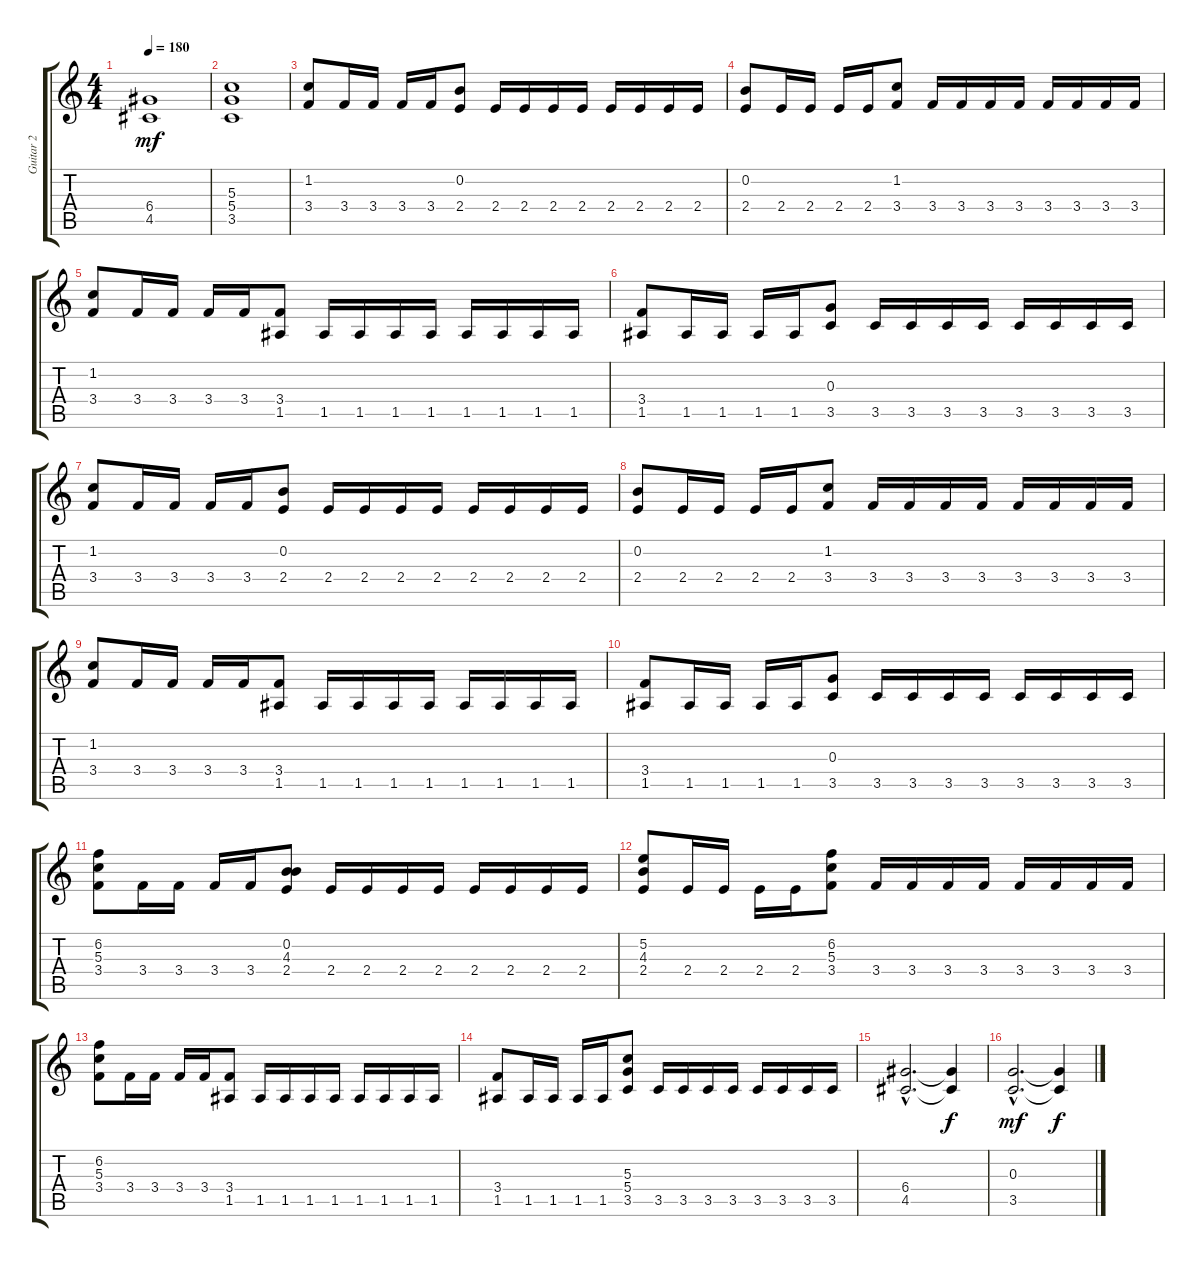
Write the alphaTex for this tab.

\track ("Guitar 2" "Guitar 2") {instrument distortionguitar}
\staff {score tabs}
\tuning (E4 B3 G3 D3 A2 E2) {hide}
\ts (4 4)
\tempo 180
\clef g2
\ks c
(6.4 4.5).1{dy mf} |
(5.3 5.4 3.5).1 |
(1.2 3.4).8 3.4.16 3.4.16 3.4.16 3.4.16 (0.2 2.4).8 2.4.16 2.4.16 2.4.16 2.4.16 2.4.16 2.4.16 2.4.16 2.4.16 |
(0.2 2.4).8 2.4.16 2.4.16 2.4.16 2.4.16 (1.2 3.4).8 3.4.16 3.4.16 3.4.16 3.4.16 3.4.16 3.4.16 3.4.16 3.4.16 |
(1.2 3.4).8 3.4.16 3.4.16 3.4.16 3.4.16 (3.4 1.5).8 1.5.16 1.5.16 1.5.16 1.5.16 1.5.16 1.5.16 1.5.16 1.5.16 |
(3.4 1.5).8 1.5.16 1.5.16 1.5.16 1.5.16 (0.3 3.5).8 3.5.16 3.5.16 3.5.16 3.5.16 3.5.16 3.5.16 3.5.16 3.5.16 |
(1.2 3.4).8 3.4.16 3.4.16 3.4.16 3.4.16 (0.2 2.4).8 2.4.16 2.4.16 2.4.16 2.4.16 2.4.16 2.4.16 2.4.16 2.4.16 |
(0.2 2.4).8 2.4.16 2.4.16 2.4.16 2.4.16 (1.2 3.4).8 3.4.16 3.4.16 3.4.16 3.4.16 3.4.16 3.4.16 3.4.16 3.4.16 |
(1.2 3.4).8 3.4.16 3.4.16 3.4.16 3.4.16 (3.4 1.5).8 1.5.16 1.5.16 1.5.16 1.5.16 1.5.16 1.5.16 1.5.16 1.5.16 |
(3.4 1.5).8 1.5.16 1.5.16 1.5.16 1.5.16 (0.3 3.5).8 3.5.16 3.5.16 3.5.16 3.5.16 3.5.16 3.5.16 3.5.16 3.5.16 |
(6.2 5.3 3.4).8 3.4.16 3.4.16 3.4.16 3.4.16 (0.2 4.3 2.4).8 2.4.16 2.4.16 2.4.16 2.4.16 2.4.16 2.4.16 2.4.16 2.4.16 |
(5.2 4.3 2.4).8 2.4.16 2.4.16 2.4.16 2.4.16 (6.2 5.3 3.4).8 3.4.16 3.4.16 3.4.16 3.4.16 3.4.16 3.4.16 3.4.16 3.4.16 |
(6.2 5.3 3.4).8 3.4.16 3.4.16 3.4.16 3.4.16 (3.4 1.5).8 1.5.16 1.5.16 1.5.16 1.5.16 1.5.16 1.5.16 1.5.16 1.5.16 |
(3.4 1.5).8 1.5.16 1.5.16 1.5.16 1.5.16 (5.3 5.4 3.5).8 3.5.16 3.5.16 3.5.16 3.5.16 3.5.16 3.5.16 3.5.16 3.5.16 |
(6.4{hac} 4.5{hac}).2{d} (6.4{t} 4.5{t}).4{dy f} |
(0.3{hac} 3.5{hac}).2{d dy mf} (0.3{t} 3.5{t}).4{dy f}
